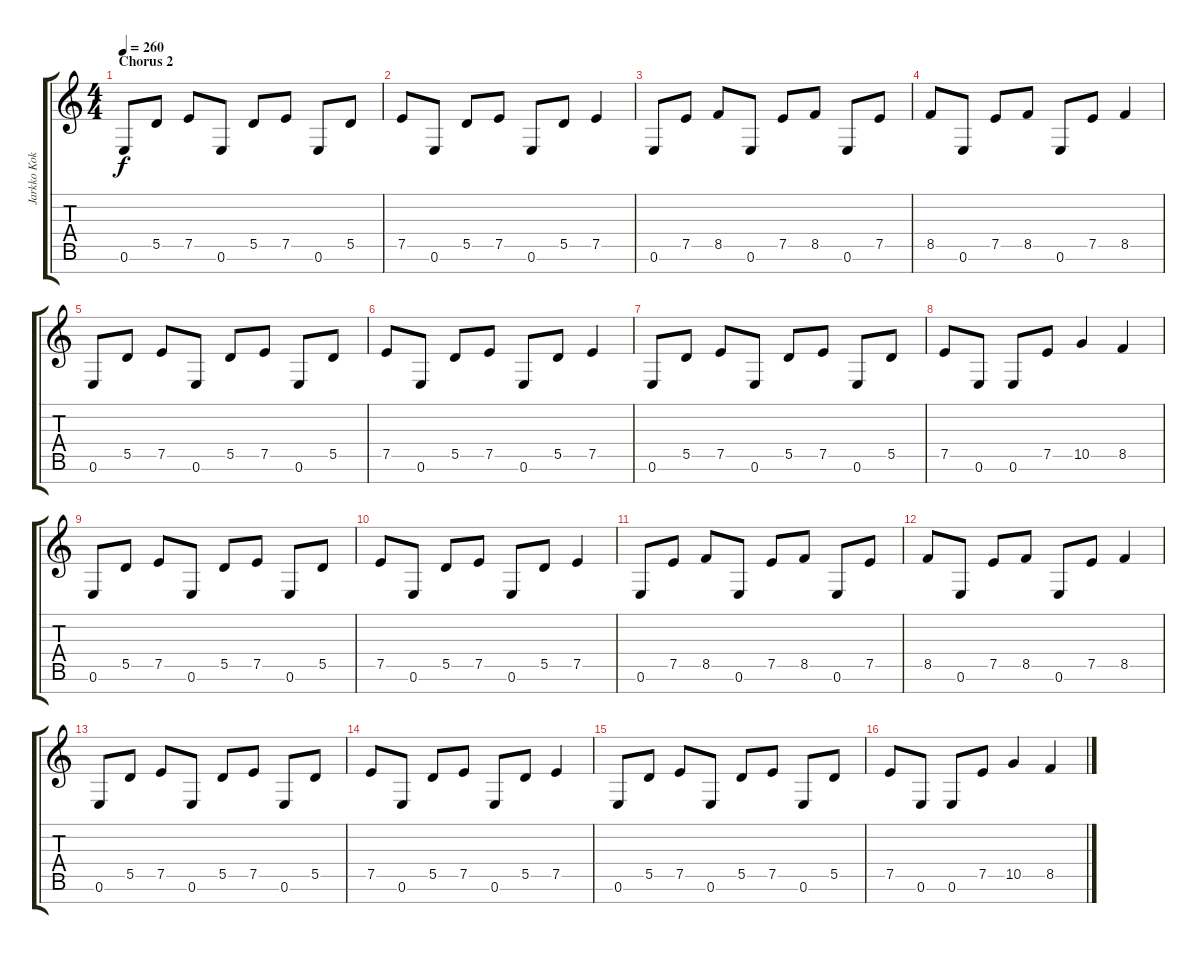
\track ("Jarkko Kokko (guitar)" "Jarkko Kok") {instrument distortionguitar}
\staff {score tabs}
\tuning (E4 B3 G3 D3 A2 E2 B1) {hide}
\ts (4 4)
\section ("" "Chorus 2")
\tempo 260
\clef g2
\ks aminor
0.6.8{dy f} 5.5.8 7.5.8 0.6.8 5.5.8 7.5.8 0.6.8 5.5.8 |
7.5.8 0.6.8 5.5.8 7.5.8 0.6.8 5.5.8 7.5.4 |
0.6.8 7.5.8 8.5.8 0.6.8 7.5.8 8.5.8 0.6.8 7.5.8 |
8.5.8 0.6.8 7.5.8 8.5.8 0.6.8 7.5.8 8.5.4 |
0.6.8 5.5.8 7.5.8 0.6.8 5.5.8 7.5.8 0.6.8 5.5.8 |
7.5.8 0.6.8 5.5.8 7.5.8 0.6.8 5.5.8 7.5.4 |
0.6.8 5.5.8 7.5.8 0.6.8 5.5.8 7.5.8 0.6.8 5.5.8 |
7.5.8 0.6.8 0.6.8 7.5.8 10.5.4 8.5.4 |
0.6.8 5.5.8 7.5.8 0.6.8 5.5.8 7.5.8 0.6.8 5.5.8 |
7.5.8 0.6.8 5.5.8 7.5.8 0.6.8 5.5.8 7.5.4 |
0.6.8 7.5.8 8.5.8 0.6.8 7.5.8 8.5.8 0.6.8 7.5.8 |
8.5.8 0.6.8 7.5.8 8.5.8 0.6.8 7.5.8 8.5.4 |
0.6.8 5.5.8 7.5.8 0.6.8 5.5.8 7.5.8 0.6.8 5.5.8 |
7.5.8 0.6.8 5.5.8 7.5.8 0.6.8 5.5.8 7.5.4 |
0.6.8 5.5.8 7.5.8 0.6.8 5.5.8 7.5.8 0.6.8 5.5.8 |
7.5.8 0.6.8 0.6.8 7.5.8 10.5.4 8.5.4
